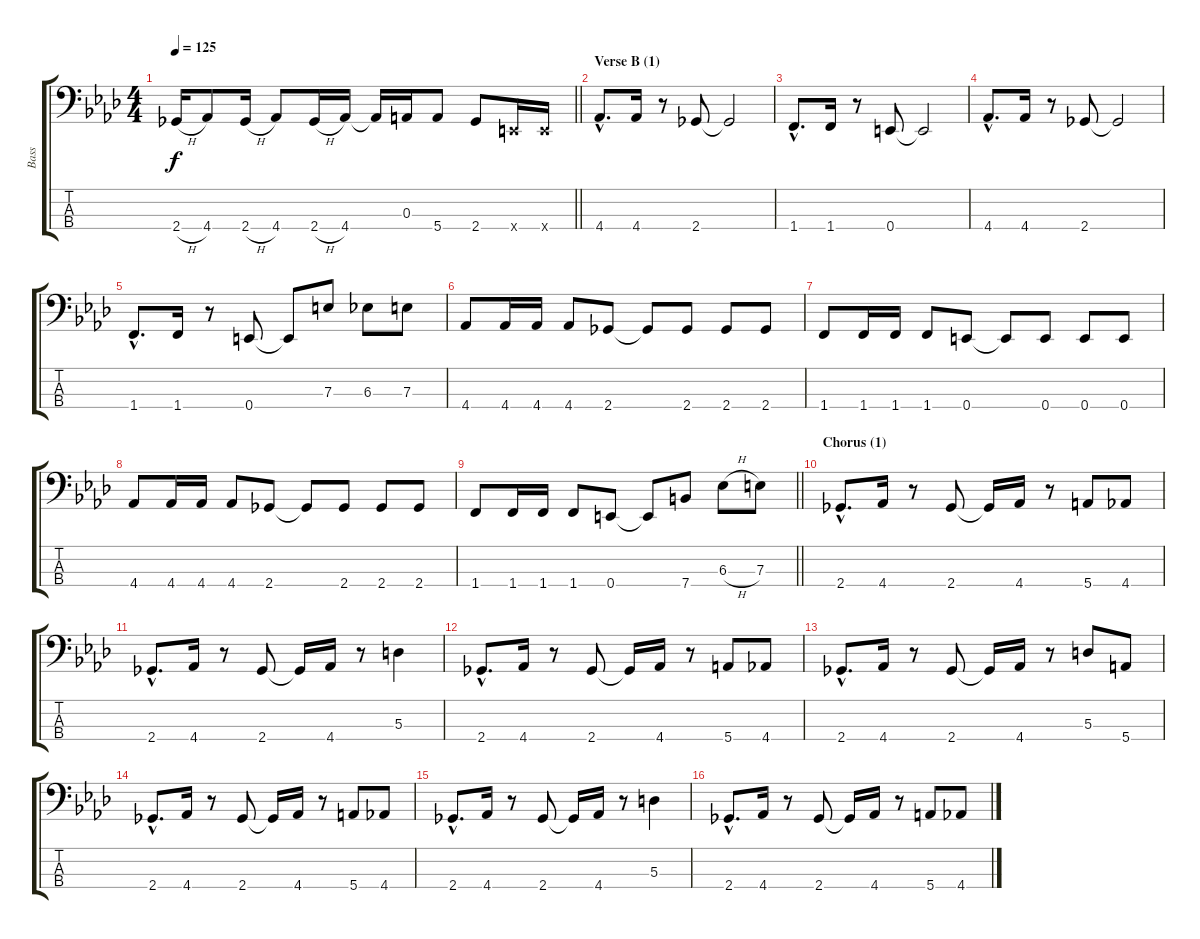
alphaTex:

\track ("Bass" "Bass") {instrument electricbasspick}
\staff {score tabs}
\tuning (G2 D2 A1 E1) {hide}
\ts (4 4)
\tempo 125
\clef f4
\barLineRight lightlight
\ks ab
2.4{h}.16{dy f} 4.4.8 2.4{h}.16 4.4.8 2.4{h}.16 4.4.16 4.4{t}.16 0.3.16 5.4.8 2.4.8 0.4{x}.16 0.4{x}.16 |
\section ("" "Verse B (1)")
4.4{hac}.8{d} 4.4.16 r.8 2.4.8 2.4{t}.2 |
1.4{hac}.8{d} 1.4.16 r.8 0.4.8 0.4{t}.2 |
4.4{hac}.8{d} 4.4.16 r.8 2.4.8 2.4{t}.2 |
1.4{hac}.8{d} 1.4.16 r.8 0.4.8 0.4{t}.8 7.3.8 6.3.8 7.3.8 |
4.4.8 4.4.16 4.4.16 4.4.8 2.4.8 2.4{t}.8 2.4.8 2.4.8 2.4.8 |
1.4.8 1.4.16 1.4.16 1.4.8 0.4.8 0.4{t}.8 0.4.8 0.4.8 0.4.8 |
4.4.8 4.4.16 4.4.16 4.4.8 2.4.8 2.4{t}.8 2.4.8 2.4.8 2.4.8 |
\barLineRight lightlight
1.4.8 1.4.16 1.4.16 1.4.8 0.4.8 0.4{t}.8 7.4.8 6.3{h}.8 7.3.8 |
\section ("" "Chorus (1)")
2.4{hac}.8{d} 4.4.16 r.8 2.4.8 2.4{t}.16 4.4.16 r.8 5.4.8 4.4.8 |
2.4{hac}.8{d} 4.4.16 r.8 2.4.8 2.4{t}.16 4.4.16 r.8 5.3.4 |
2.4{hac}.8{d} 4.4.16 r.8 2.4.8 2.4{t}.16 4.4.16 r.8 5.4.8 4.4.8 |
2.4{hac}.8{d} 4.4.16 r.8 2.4.8 2.4{t}.16 4.4.16 r.8 5.3.8 5.4.8 |
2.4{hac}.8{d} 4.4.16 r.8 2.4.8 2.4{t}.16 4.4.16 r.8 5.4.8 4.4.8 |
2.4{hac}.8{d} 4.4.16 r.8 2.4.8 2.4{t}.16 4.4.16 r.8 5.3.4 |
2.4{hac}.8{d} 4.4.16 r.8 2.4.8 2.4{t}.16 4.4.16 r.8 5.4.8 4.4.8
